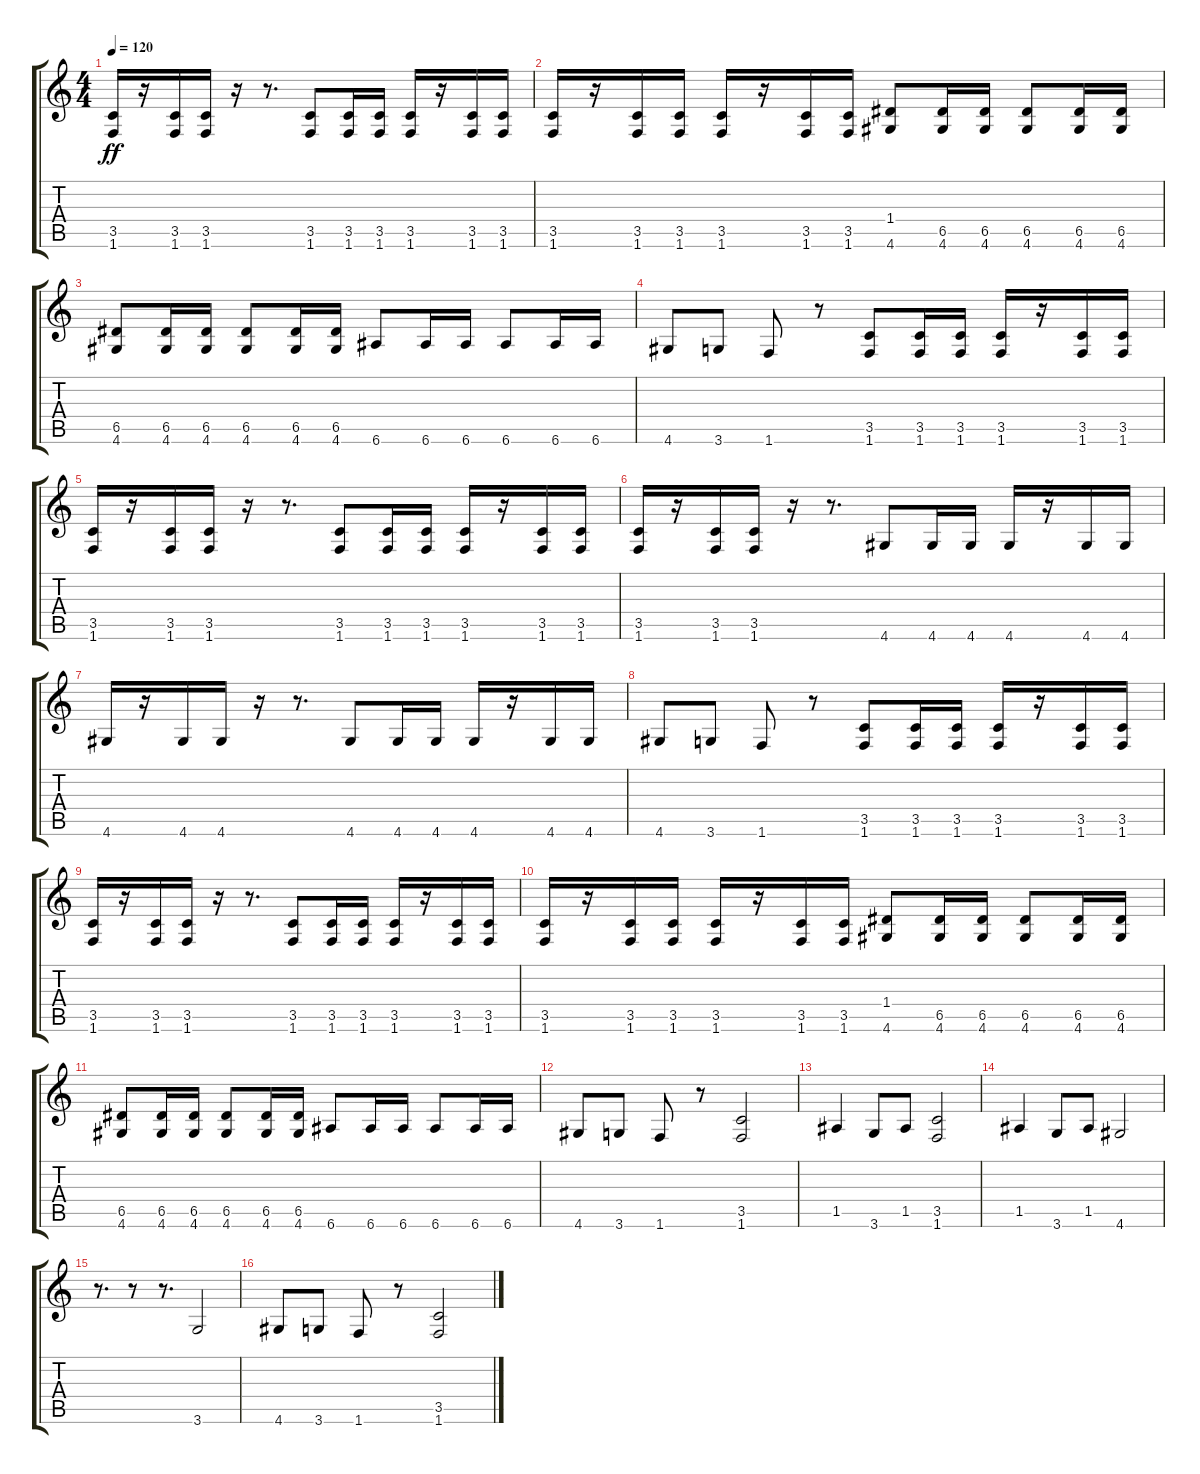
\track "" {instrument distortionguitar}
\staff {score tabs}
\tuning (E4 B3 G3 D3 A2 E2) {hide}
\ts (4 4)
\tempo 120
\clef g2
\ks c
(3.5 1.6).16{dy ff} r.16 (3.5 1.6).16 (3.5 1.6).16 r.16 r.8{d} (3.5 1.6).8 (3.5 1.6).16 (3.5 1.6).16 (3.5 1.6).16 r.16 (3.5 1.6).16 (3.5 1.6).16 |
(3.5 1.6).16 r.16 (3.5 1.6).16 (3.5 1.6).16 (3.5 1.6).16 r.16 (3.5 1.6).16 (3.5 1.6).16 (1.4 4.6).8 (6.5 4.6).16 (6.5 4.6).16 (6.5 4.6).8 (6.5 4.6).16 (6.5 4.6).16 |
(6.5 4.6).8 (6.5 4.6).16 (6.5 4.6).16 (6.5 4.6).8 (6.5 4.6).16 (6.5 4.6).16 6.6.8 6.6.16 6.6.16 6.6.8 6.6.16 6.6.16 |
4.6.8 3.6.8 1.6.8 r.8 (3.5 1.6).8 (3.5 1.6).16 (3.5 1.6).16 (3.5 1.6).16 r.16 (3.5 1.6).16 (3.5 1.6).16 |
(3.5 1.6).16 r.16 (3.5 1.6).16 (3.5 1.6).16 r.16 r.8{d} (3.5 1.6).8 (3.5 1.6).16 (3.5 1.6).16 (3.5 1.6).16 r.16 (3.5 1.6).16 (3.5 1.6).16 |
(3.5 1.6).16 r.16 (3.5 1.6).16 (3.5 1.6).16 r.16 r.8{d} 4.6.8 4.6.16 4.6.16 4.6.16 r.16 4.6.16 4.6.16 |
4.6.16 r.16 4.6.16 4.6.16 r.16 r.8{d} 4.6.8 4.6.16 4.6.16 4.6.16 r.16 4.6.16 4.6.16 |
4.6.8 3.6.8 1.6.8 r.8 (3.5 1.6).8 (3.5 1.6).16 (3.5 1.6).16 (3.5 1.6).16 r.16 (3.5 1.6).16 (3.5 1.6).16 |
(3.5 1.6).16 r.16 (3.5 1.6).16 (3.5 1.6).16 r.16 r.8{d} (3.5 1.6).8 (3.5 1.6).16 (3.5 1.6).16 (3.5 1.6).16 r.16 (3.5 1.6).16 (3.5 1.6).16 |
(3.5 1.6).16 r.16 (3.5 1.6).16 (3.5 1.6).16 (3.5 1.6).16 r.16 (3.5 1.6).16 (3.5 1.6).16 (1.4 4.6).8 (6.5 4.6).16 (6.5 4.6).16 (6.5 4.6).8 (6.5 4.6).16 (6.5 4.6).16 |
(6.5 4.6).8 (6.5 4.6).16 (6.5 4.6).16 (6.5 4.6).8 (6.5 4.6).16 (6.5 4.6).16 6.6.8 6.6.16 6.6.16 6.6.8 6.6.16 6.6.16 |
4.6.8 3.6.8 1.6.8 r.8 (3.5 1.6).2 |
1.5.4 3.6.8 1.5.8 (3.5 1.6).2 |
1.5.4 3.6.8 1.5.8 4.6.2 |
r.8{d} r.8 r.8{d} 3.6.2 |
4.6.8 3.6.8 1.6.8 r.8 (3.5 1.6).2
